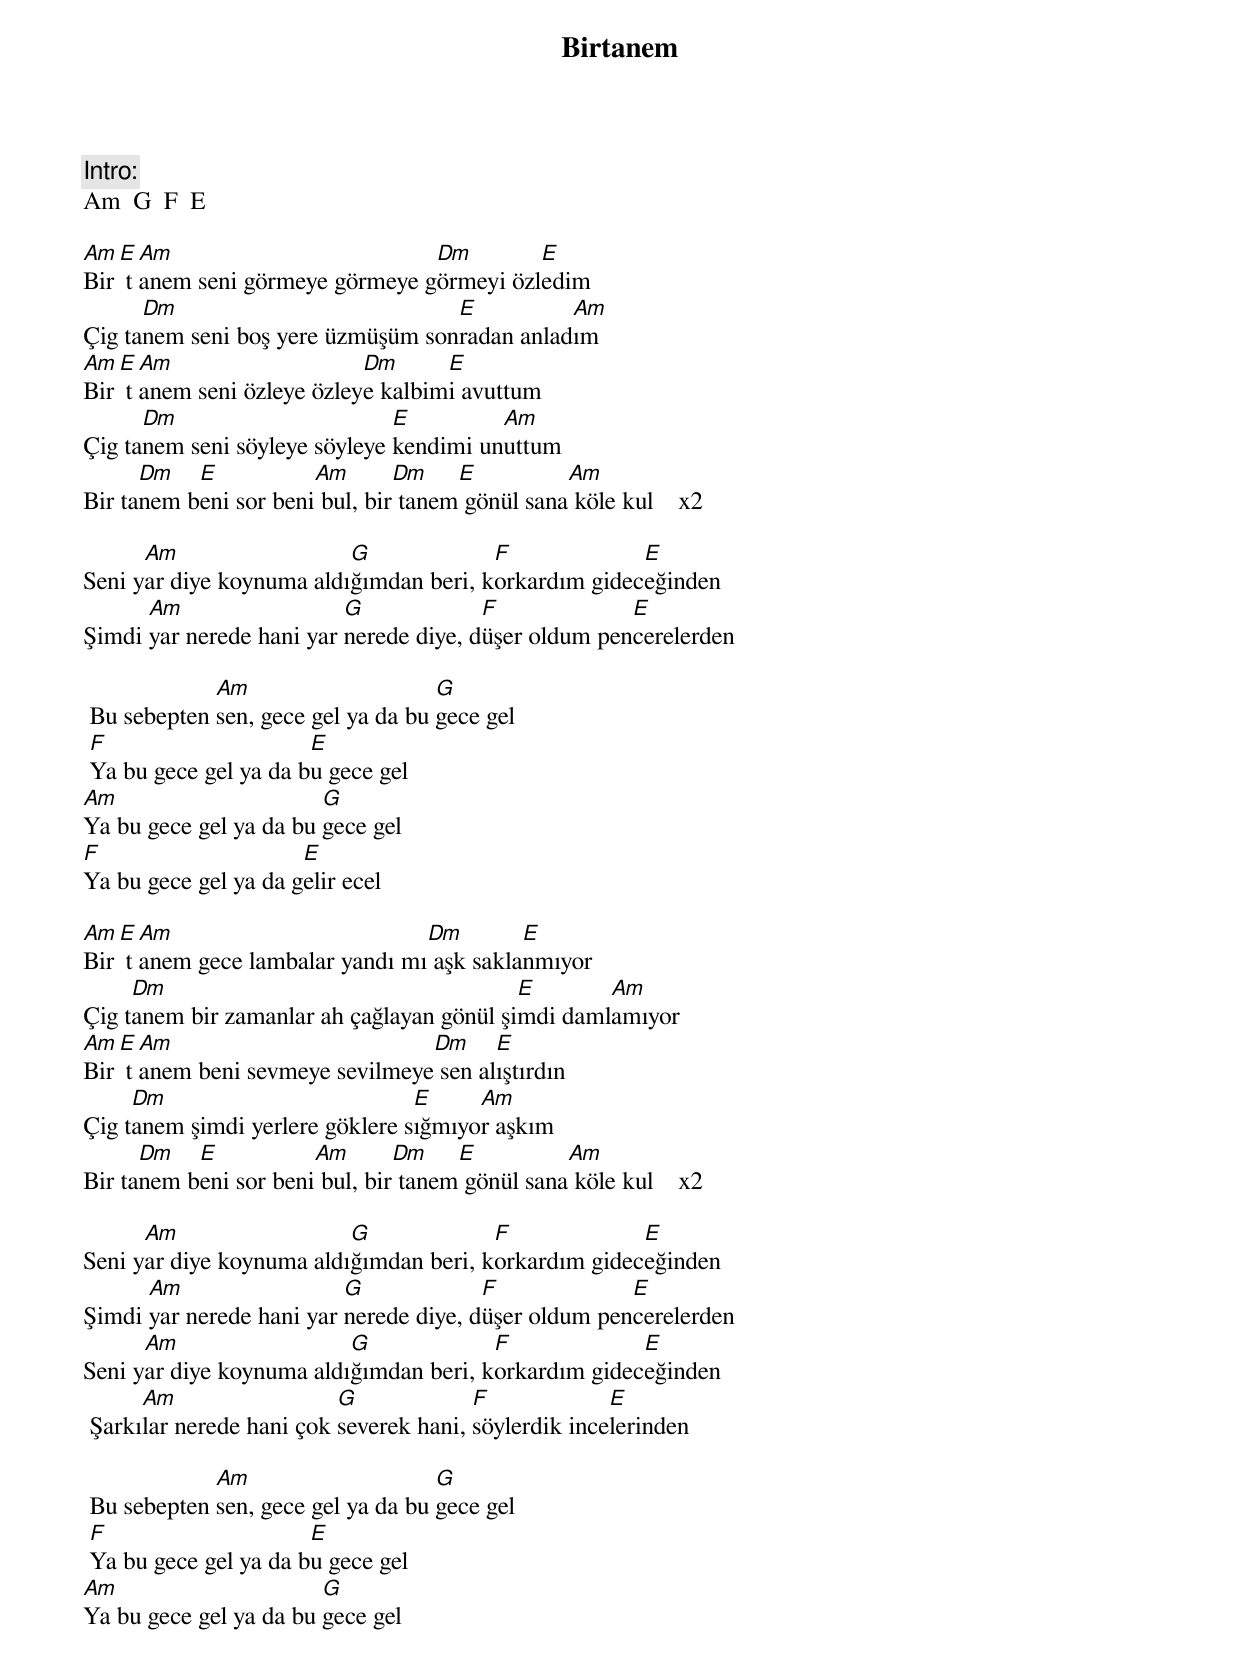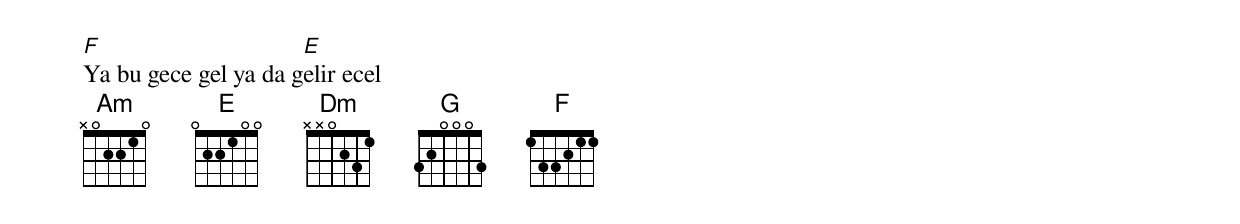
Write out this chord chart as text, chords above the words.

{title: Birtanem}
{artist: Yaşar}

Intro:
Am  G  F  E

Am E Am                         Dm        E
Bir tanem seni görmeye görmeye görmeyi özledim
      Dm                           E          Am
Çig tanem seni boş yere üzmüşüm sonradan anladım
Am E Am                    Dm      E
Bir tanem seni özleye özleye kalbimi avuttum
      Dm                       E         Am
Çig tanem seni söyleye söyleye kendimi unuttum
      Dm   E           Am       Dm    E          Am
Bir tanem beni sor beni bul, bir tanem gönül sana köle kul    x2

      Am                  G             F             E
Seni yar diye koynuma aldığımdan beri, korkardım gideceğinden
      Am                  G             F             E
Şimdi yar nerede hani yar nerede diye, düşer oldum pencerelerden

             Am                     G
 Bu sebepten sen, gece gel ya da bu gece gel
 F                     E
 Ya bu gece gel ya da bu gece gel
Am                      G
Ya bu gece gel ya da bu gece gel
F                     E
Ya bu gece gel ya da gelir ecel

Am E Am                         Dm        E
Bir tanem gece lambalar yandı mı aşk saklanmıyor
     Dm                                    E       Am
Çig tanem bir zamanlar ah çağlayan gönül şimdi damlamıyor
Am E Am                         Dm     E
Bir tanem beni sevmeye sevilmeye sen alıştırdın
     Dm                          E     Am
Çig tanem şimdi yerlere göklere sığmıyor aşkım
      Dm   E           Am       Dm    E          Am
Bir tanem beni sor beni bul, bir tanem gönül sana köle kul    x2

      Am                  G             F             E
Seni yar diye koynuma aldığımdan beri, korkardım gideceğinden
      Am                  G             F             E
Şimdi yar nerede hani yar nerede diye, düşer oldum pencerelerden
      Am                  G             F             E
Seni yar diye koynuma aldığımdan beri, korkardım gideceğinden
      Am                  G             F             E
 Şarkılar nerede hani çok severek hani, söylerdik incelerinden

             Am                     G
 Bu sebepten sen, gece gel ya da bu gece gel
 F                     E
 Ya bu gece gel ya da bu gece gel
Am                      G
Ya bu gece gel ya da bu gece gel
F                     E
Ya bu gece gel ya da gelir ecel
